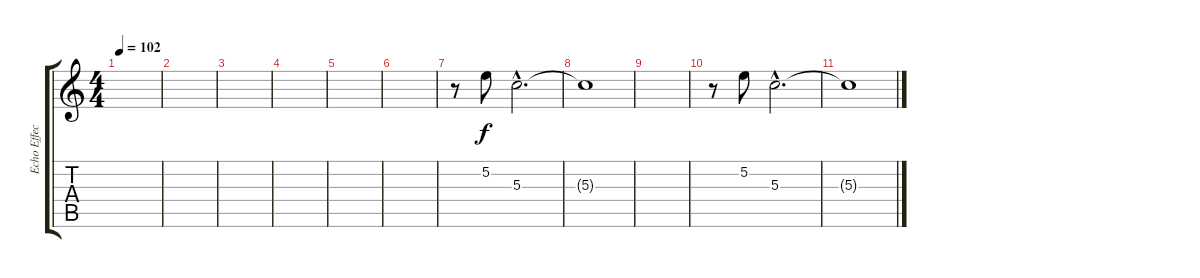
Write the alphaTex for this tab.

\track ("Echo Effect" "Echo Effec") {instrument acousticguitarsteel}
\staff {score tabs}
\tuning (E4 B3 G3 D3 A2 E2) {hide}
\ts (4 4)
\tempo 102
\clef g2
\ks c
|
|
|
|
|
|
r.8 5.2.8 5.3{hac}.2{d} |
5.3{t}.1 |
|
r.8 5.2.8 5.3{hac}.2{d} |
5.3{t}.1
